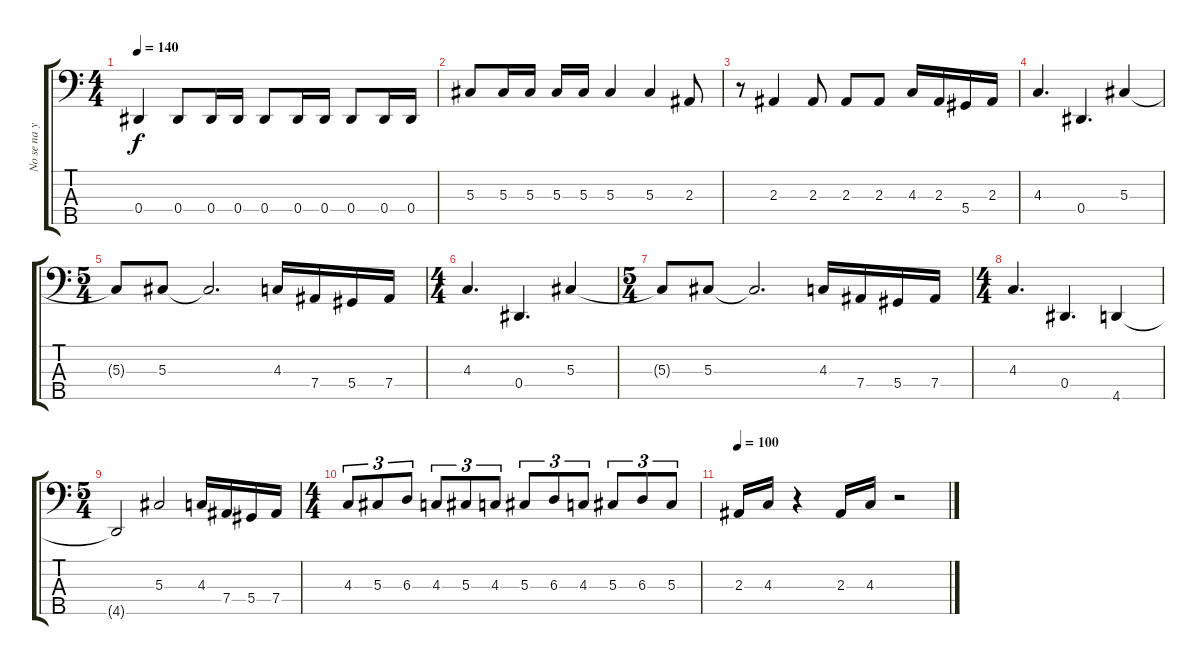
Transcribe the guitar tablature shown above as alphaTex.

\track ("No se na yo" "No se na y") {instrument electricbassfinger bank 7}
\staff {score tabs}
\tuning (Gb2 Db2 Ab1 Eb1 Bb0) {hide}
\ts (4 4)
\tempo 140
\clef f4
\ks c
0.4{t}.4{dy f} 0.4.8 0.4.16 0.4.16 0.4.8 0.4.16 0.4.16 0.4.8 0.4.16 0.4.16 |
5.3.8 5.3.16 5.3.16 5.3.16 5.3.16 5.3.4 5.3.4 2.3.8 |
r.8 2.3.4 2.3.8 2.3.8 2.3.8 4.3.16 2.3.16 5.4.16 2.3.16 |
4.3.4{d} 0.4.4{d} 5.3.4 |
\ts (5 4)
5.3{t}.8 5.3.8 5.3{t}.2{d} 4.3.16 7.4.16 5.4.16 7.4.16 |
\ts (4 4)
4.3.4{d} 0.4.4{d} 5.3.4 |
\ts (5 4)
5.3{t}.8 5.3.8 5.3{t}.2{d} 4.3.16 7.4.16 5.4.16 7.4.16 |
\ts (4 4)
4.3.4{d} 0.4.4{d} 4.5.4 |
\ts (5 4)
4.5{t}.2 5.3.2 4.3.16 7.4.16 5.4.16 7.4.16 |
\ts (4 4)
4.3.8{tu (3 2)} 5.3.8{tu (3 2)} 6.3.8{tu (3 2)} 4.3.8{tu (3 2)} 5.3.8{tu (3 2)} 4.3.8{tu (3 2)} 5.3.8{tu (3 2)} 6.3.8{tu (3 2)} 4.3.8{tu (3 2)} 5.3.8{tu (3 2)} 6.3.8{tu (3 2)} 5.3.8{tu (3 2)} |
\tempo 100
2.3.16 4.3.16 r.4 2.3.16 4.3.16 r.2
